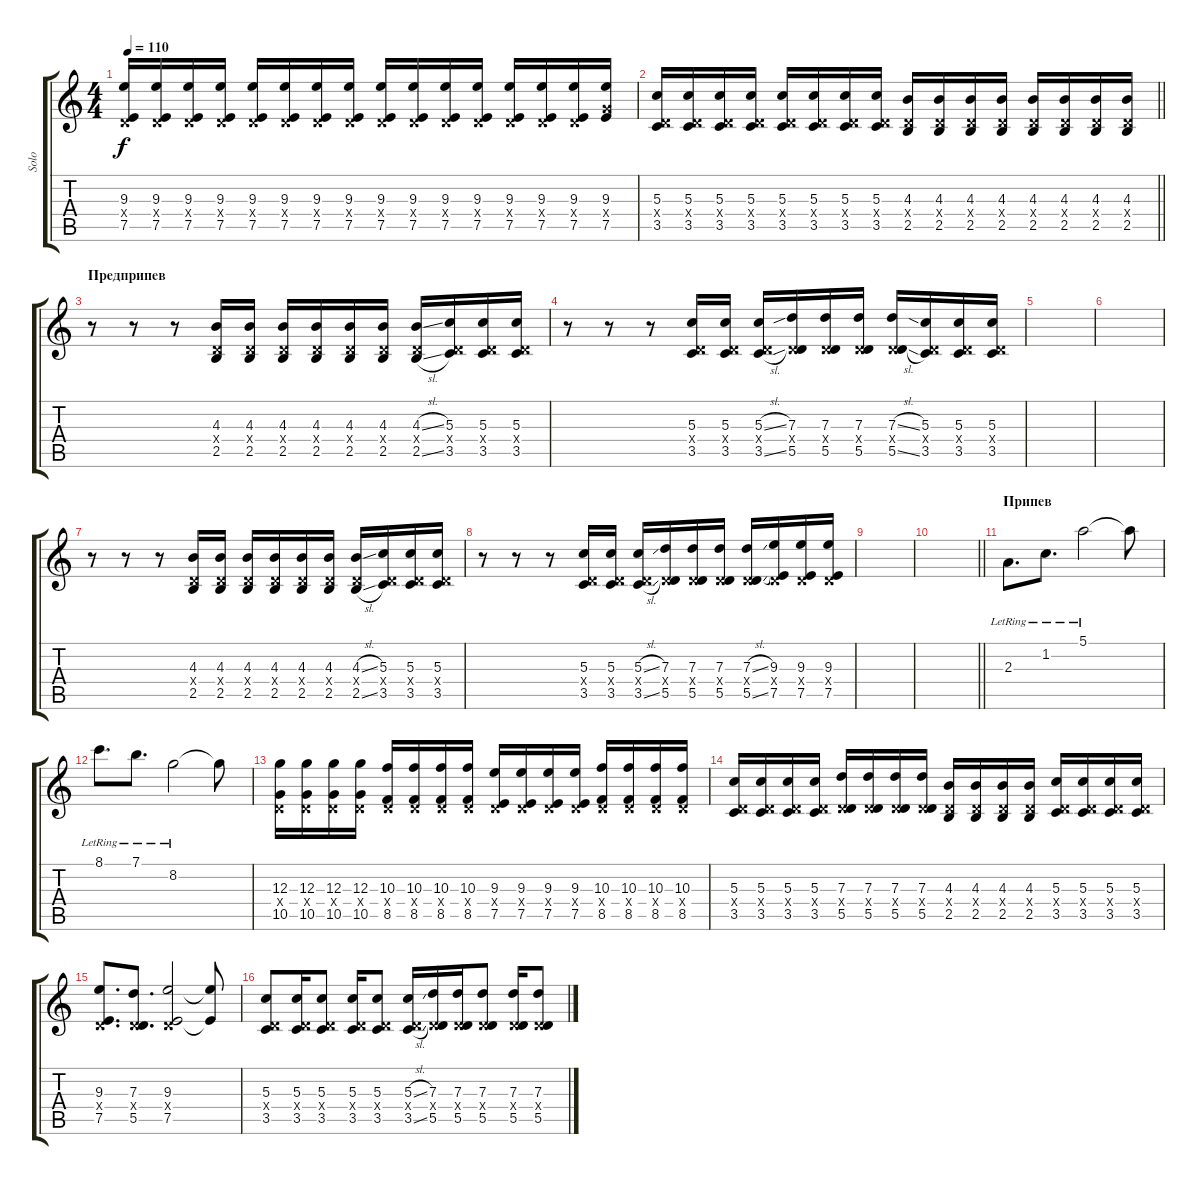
\track ("Solo" "Solo") {instrument distortionguitar}
\staff {score tabs}
\tuning (E4 B3 G3 D3 A2 E2) {hide}
\ts (4 4)
\tempo 110
\clef g2
\ks c
(9.3 0.4{x} 7.5).16{dy f} (9.3 0.4{x} 7.5).16 (9.3 0.4{x} 7.5).16 (9.3 0.4{x} 7.5).16 (9.3 0.4{x} 7.5).16 (9.3 0.4{x} 7.5).16 (9.3 0.4{x} 7.5).16 (9.3 0.4{x} 7.5).16 (9.3 0.4{x} 7.5).16 (9.3 0.4{x} 7.5).16 (9.3 0.4{x} 7.5).16 (9.3 0.4{x} 7.5).16 (9.3 0.4{x} 7.5).16 (9.3 0.4{x} 7.5).16 (9.3 0.4{x} 7.5).16 (9.3 5.4{x} 7.5).16 |
\barLineRight lightlight
(5.3 0.4{x} 3.5).16 (5.3 0.4{x} 3.5).16 (5.3 0.4{x} 3.5).16 (5.3 0.4{x} 3.5).16 (5.3 0.4{x} 3.5).16 (5.3 0.4{x} 3.5).16 (5.3 0.4{x} 3.5).16 (5.3 0.4{x} 3.5).16 (4.3 0.4{x} 2.5).16 (4.3 0.4{x} 2.5).16 (4.3 0.4{x} 2.5).16 (4.3 0.4{x} 2.5).16 (4.3 0.4{x} 2.5).16 (4.3 0.4{x} 2.5).16 (4.3 0.4{x} 2.5).16 (4.3 0.4{x} 2.5).16 |
\section ("" "Предприпев")
r.8 r.8 r.8 (4.3 0.4{x} 2.5).16 (4.3 0.4{x} 2.5).16 (4.3 0.4{x} 2.5).16 (4.3 0.4{x} 2.5).16 (4.3 0.4{x} 2.5).16 (4.3 0.4{x} 2.5).16 (4.3{sl} 0.4{x} 2.5{sl}).16 (5.3 0.4{x} 3.5).16 (5.3 0.4{x} 3.5).16 (5.3 0.4{x} 3.5).16 |
r.8 r.8 r.8 (5.3 0.4{x} 3.5).16 (5.3 0.4{x} 3.5).16 (5.3{sl} 0.4{x} 3.5{sl}).16 (7.3 0.4{x} 5.5).16 (7.3 0.4{x} 5.5).16 (7.3 0.4{x} 5.5).16 (7.3{sl} 0.4{x} 5.5{sl}).16 (5.3 0.4{x} 3.5).16 (5.3 0.4{x} 3.5).16 (5.3 0.4{x} 3.5).16 |
|
|
r.8 r.8 r.8 (4.3 0.4{x} 2.5).16 (4.3 0.4{x} 2.5).16 (4.3 0.4{x} 2.5).16 (4.3 0.4{x} 2.5).16 (4.3 0.4{x} 2.5).16 (4.3 0.4{x} 2.5).16 (4.3{sl} 0.4{x} 2.5{sl}).16 (5.3 0.4{x} 3.5).16 (5.3 0.4{x} 3.5).16 (5.3 0.4{x} 3.5).16 |
r.8 r.8 r.8 (5.3 0.4{x} 3.5).16 (5.3 0.4{x} 3.5).16 (5.3{sl} 0.4{x} 3.5{sl}).16 (7.3 0.4{x} 5.5).16 (7.3 0.4{x} 5.5).16 (7.3 0.4{x} 5.5).16 (7.3{sl} 0.4{x} 5.5{sl}).16 (9.3 0.4{x} 7.5).16 (9.3 0.4{x} 7.5).16 (9.3 0.4{x} 7.5).16 |
|
\barLineRight lightlight
|
\section ("" "Припев")
2.3{lr}.8{d} 1.2{lr}.8{d} 5.1{lr}.2 5.1{t}.8 |
8.1{lr}.8{d} 7.1{lr}.8{d} 8.2{lr}.2 8.2{t}.8 |
(12.3 0.4{x} 10.5).16 (12.3 0.4{x} 10.5).16 (12.3 0.4{x} 10.5).16 (12.3 0.4{x} 10.5).16 (10.3 0.4{x} 8.5).16 (10.3 0.4{x} 8.5).16 (10.3 0.4{x} 8.5).16 (10.3 0.4{x} 8.5).16 (9.3 0.4{x} 7.5).16 (9.3 0.4{x} 7.5).16 (9.3 0.4{x} 7.5).16 (9.3 0.4{x} 7.5).16 (10.3 0.4{x} 8.5).16 (10.3 0.4{x} 8.5).16 (10.3 0.4{x} 8.5).16 (10.3 0.4{x} 8.5).16 |
(5.3 0.4{x} 3.5).16 (5.3 0.4{x} 3.5).16 (5.3 0.4{x} 3.5).16 (5.3 0.4{x} 3.5).16 (7.3 0.4{x} 5.5).16 (7.3 0.4{x} 5.5).16 (7.3 0.4{x} 5.5).16 (7.3 0.4{x} 5.5).16 (4.3 0.4{x} 2.5).16 (4.3 0.4{x} 2.5).16 (4.3 0.4{x} 2.5).16 (4.3 0.4{x} 2.5).16 (5.3 0.4{x} 3.5).16 (5.3 0.4{x} 3.5).16 (5.3 0.4{x} 3.5).16 (5.3 0.4{x} 3.5).16 |
(9.3 0.4{x} 7.5).8{d} (7.3 0.4{x} 5.5).8{d} (9.3 0.4{x} 7.5).2 (9.3{t} 7.5{t}).8 |
(5.3 0.4{x} 3.5).8 (5.3 0.4{x} 3.5).16 (5.3 0.4{x} 3.5).8 (5.3 0.4{x} 3.5).16 (5.3 0.4{x} 3.5).8 (5.3{sl} 0.4{x} 3.5{sl}).16 (7.3 0.4{x} 5.5).16 (7.3 0.4{x} 5.5).16 (7.3 0.4{x} 5.5).8 (7.3 0.4{x} 5.5).16 (7.3 0.4{x} 5.5).8
